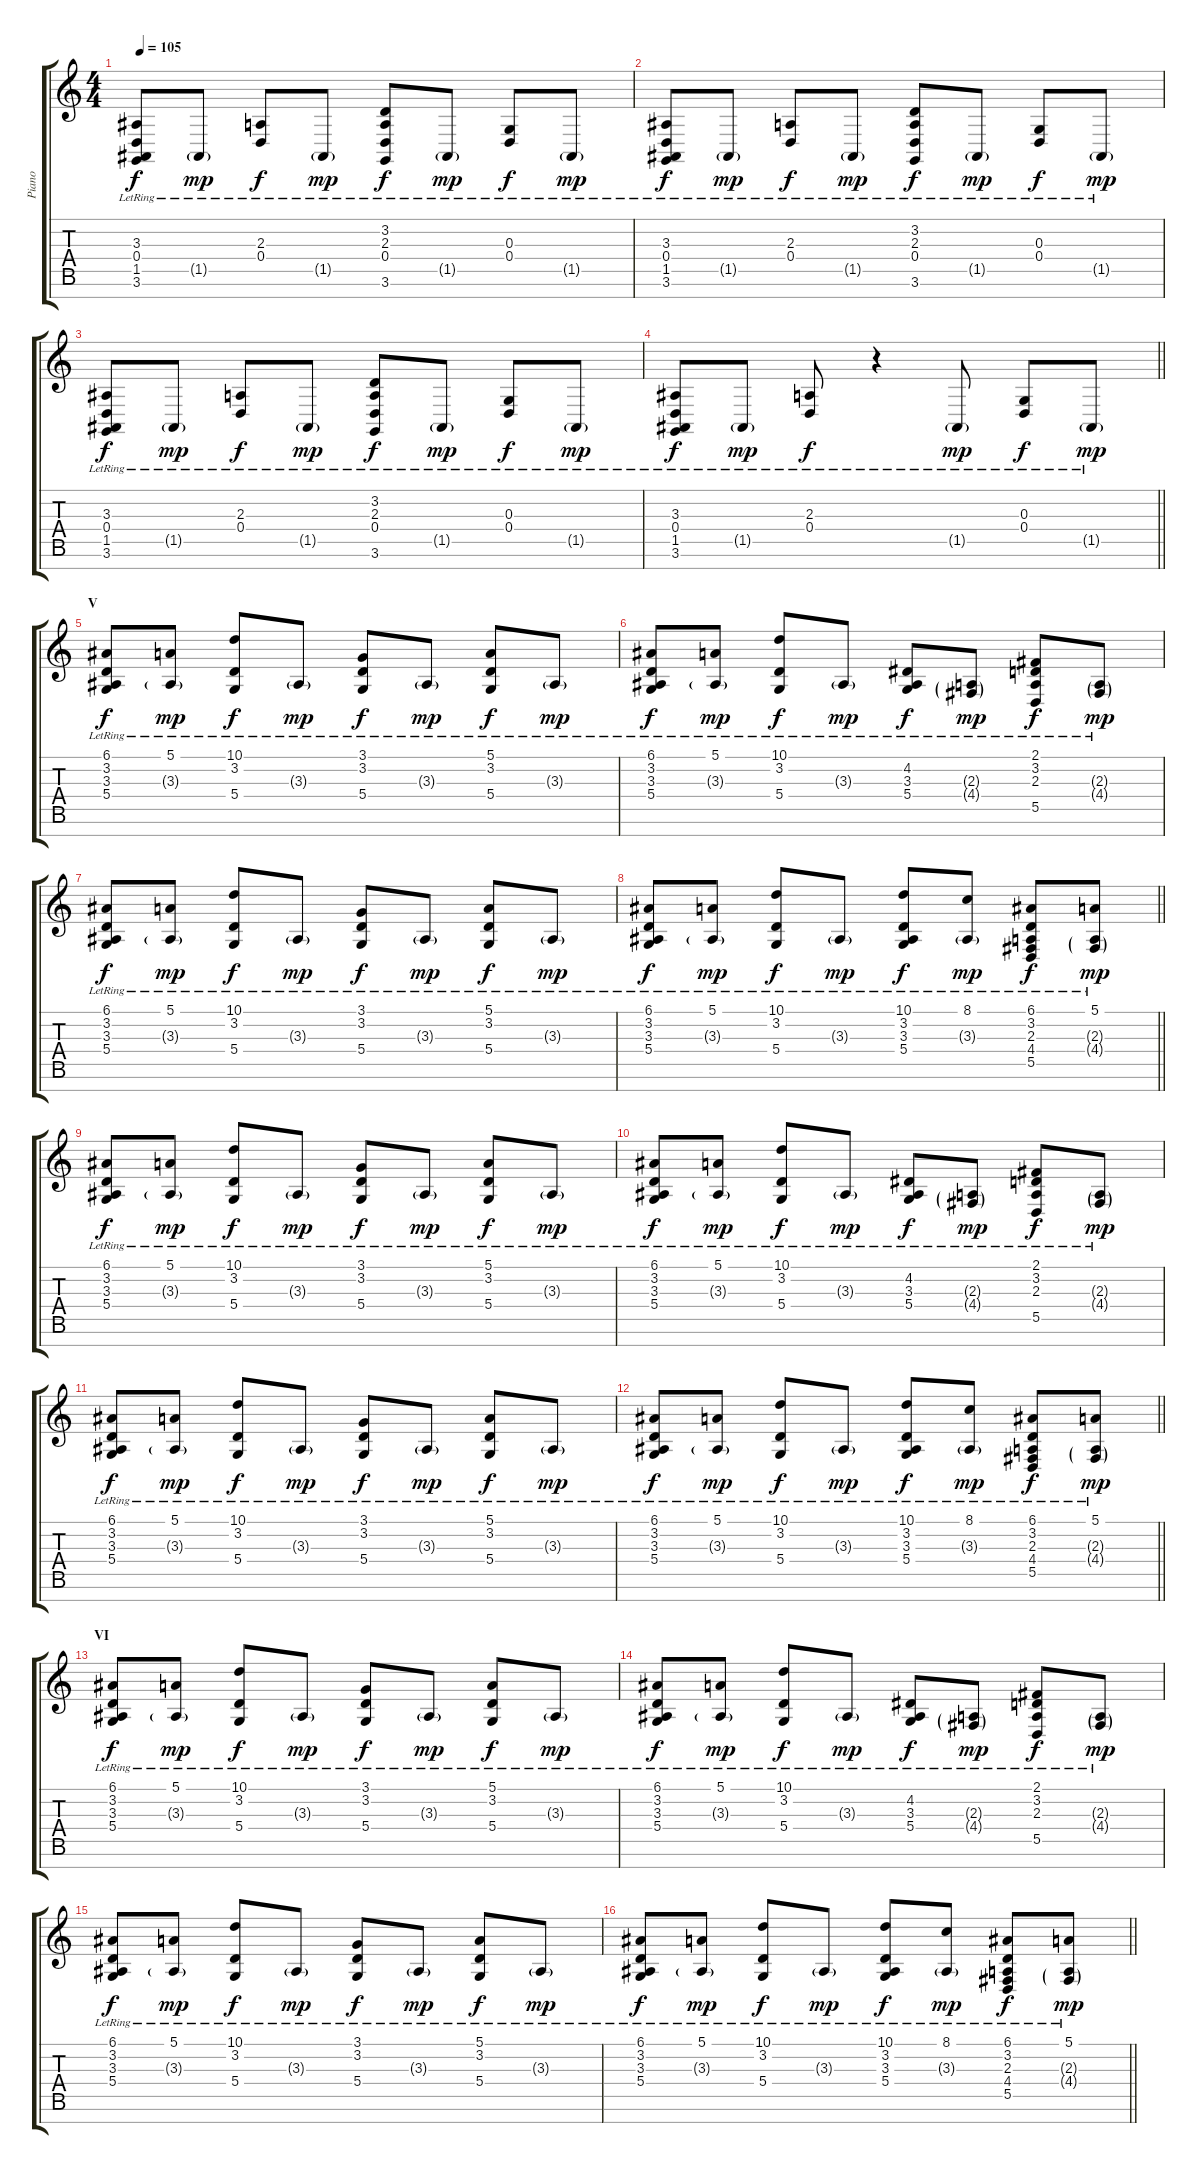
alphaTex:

\track ("Piano" "Piano") {instrument acousticgrandpiano}
\staff {score tabs}
\tuning (E4 B3 G3 D3 A2 E2 B1) {hide}
\ts (4 4)
\tempo 105
\clef g2
\ks c
(3.3{lr} 0.4{lr} 1.5{lr} 3.6{lr}).8{dy f} 1.5{g lr}.8{dy mp} (2.3{lr} 0.4{lr}).8{dy f} 1.5{g lr}.8{dy mp} (3.2{lr} 2.3 0.4{lr} 3.6{lr}).8{dy f} 1.5{g lr}.8{dy mp} (0.3{lr} 0.4{lr}).8{dy f} 1.5{g lr}.8{dy mp} |
(3.3{lr} 0.4{lr} 1.5{lr} 3.6{lr}).8{dy f} 1.5{g lr}.8{dy mp} (2.3{lr} 0.4{lr}).8{dy f} 1.5{g lr}.8{dy mp} (3.2{lr} 2.3 0.4{lr} 3.6{lr}).8{dy f} 1.5{g lr}.8{dy mp} (0.3{lr} 0.4{lr}).8{dy f} 1.5{g lr}.8{dy mp} |
(3.3{lr} 0.4{lr} 1.5{lr} 3.6{lr}).8{dy f} 1.5{g lr}.8{dy mp} (2.3{lr} 0.4{lr}).8{dy f} 1.5{g lr}.8{dy mp} (3.2{lr} 2.3 0.4{lr} 3.6{lr}).8{dy f} 1.5{g lr}.8{dy mp} (0.3{lr} 0.4{lr}).8{dy f} 1.5{g lr}.8{dy mp} |
\barLineRight lightlight
(3.3{lr} 0.4{lr} 1.5{lr} 3.6{lr}).8{dy f} 1.5{g lr}.8{dy mp} (2.3{lr} 0.4{lr}).8{dy f} r.4 1.5{g lr}.8{dy mp} (0.3{lr} 0.4{lr}).8{dy f} 1.5{g lr}.8{dy mp} |
\section ("" "V")
(6.1{lr} 3.2{lr} 3.3{lr} 5.4{lr}).8{dy f} (5.1{lr} 3.3{g lr}).8{dy mp} (10.1{lr} 3.2{lr} 5.4{lr}).8{dy f} 3.3{g lr}.8{dy mp} (3.1{lr} 3.2{lr} 5.4{lr}).8{dy f} 3.3{g lr}.8{dy mp} (5.1{lr} 3.2{lr} 5.4{lr}).8{dy f} 3.3{g lr}.8{dy mp} |
(6.1{lr} 3.2{lr} 3.3{lr} 5.4{lr}).8{dy f} (5.1 3.3{g lr}).8{dy mp} (10.1{lr} 3.2{lr} 5.4{lr}).8{dy f} 3.3{g lr}.8{dy mp} (4.2{lr} 3.3{lr} 5.4{lr}).8{dy f} (2.3{g lr} 4.4{g lr}).8{dy mp} (2.1{lr} 3.2{lr} 2.3{lr} 5.5{lr}).8{dy f} (2.3{g lr} 4.4{g lr}).8{dy mp} |
(6.1{lr} 3.2{lr} 3.3{lr} 5.4{lr}).8{dy f} (5.1{lr} 3.3{g lr}).8{dy mp} (10.1{lr} 3.2{lr} 5.4{lr}).8{dy f} 3.3{g lr}.8{dy mp} (3.1{lr} 3.2{lr} 5.4{lr}).8{dy f} 3.3{g lr}.8{dy mp} (5.1{lr} 3.2{lr} 5.4{lr}).8{dy f} 3.3{g lr}.8{dy mp} |
\barLineRight lightlight
(6.1{lr} 3.2 3.3 5.4{lr}).8{dy f} (5.1{lr} 3.3{g lr}).8{dy mp} (10.1{lr} 3.2 5.4{lr}).8{dy f} 3.3{g lr}.8{dy mp} (10.1{lr} 3.2 3.3 5.4{lr}).8{dy f} (8.1{lr} 3.3{g lr}).8{dy mp} (6.1{lr} 3.2 2.3 4.4 5.5{lr}).8{dy f} (5.1{lr} 2.3{g} 4.4{g lr}).8{dy mp} |
(6.1{lr} 3.2{lr} 3.3{lr} 5.4{lr}).8{dy f} (5.1{lr} 3.3{g lr}).8{dy mp} (10.1{lr} 3.2{lr} 5.4{lr}).8{dy f} 3.3{g lr}.8{dy mp} (3.1{lr} 3.2{lr} 5.4{lr}).8{dy f} 3.3{g lr}.8{dy mp} (5.1{lr} 3.2{lr} 5.4{lr}).8{dy f} 3.3{g lr}.8{dy mp} |
(6.1{lr} 3.2{lr} 3.3{lr} 5.4{lr}).8{dy f} (5.1 3.3{g lr}).8{dy mp} (10.1{lr} 3.2{lr} 5.4{lr}).8{dy f} 3.3{g lr}.8{dy mp} (4.2{lr} 3.3{lr} 5.4{lr}).8{dy f} (2.3{g lr} 4.4{g lr}).8{dy mp} (2.1{lr} 3.2{lr} 2.3{lr} 5.5{lr}).8{dy f} (2.3{g lr} 4.4{g lr}).8{dy mp} |
(6.1{lr} 3.2{lr} 3.3{lr} 5.4{lr}).8{dy f} (5.1{lr} 3.3{g lr}).8{dy mp} (10.1{lr} 3.2{lr} 5.4{lr}).8{dy f} 3.3{g lr}.8{dy mp} (3.1{lr} 3.2{lr} 5.4{lr}).8{dy f} 3.3{g lr}.8{dy mp} (5.1{lr} 3.2{lr} 5.4{lr}).8{dy f} 3.3{g lr}.8{dy mp} |
\barLineRight lightlight
(6.1{lr} 3.2 3.3 5.4{lr}).8{dy f} (5.1{lr} 3.3{g lr}).8{dy mp} (10.1{lr} 3.2 5.4{lr}).8{dy f} 3.3{g lr}.8{dy mp} (10.1{lr} 3.2 3.3 5.4{lr}).8{dy f} (8.1{lr} 3.3{g lr}).8{dy mp} (6.1{lr} 3.2 2.3 4.4 5.5{lr}).8{dy f} (5.1{lr} 2.3{g} 4.4{g lr}).8{dy mp} |
\section ("" "VI")
(6.1{lr} 3.2{lr} 3.3{lr} 5.4{lr}).8{dy f} (5.1{lr} 3.3{g lr}).8{dy mp} (10.1{lr} 3.2{lr} 5.4{lr}).8{dy f} 3.3{g lr}.8{dy mp} (3.1{lr} 3.2{lr} 5.4{lr}).8{dy f} 3.3{g lr}.8{dy mp} (5.1{lr} 3.2{lr} 5.4{lr}).8{dy f} 3.3{g lr}.8{dy mp} |
(6.1{lr} 3.2{lr} 3.3{lr} 5.4{lr}).8{dy f} (5.1 3.3{g lr}).8{dy mp} (10.1{lr} 3.2{lr} 5.4{lr}).8{dy f} 3.3{g lr}.8{dy mp} (4.2{lr} 3.3{lr} 5.4{lr}).8{dy f} (2.3{g lr} 4.4{g lr}).8{dy mp} (2.1{lr} 3.2{lr} 2.3{lr} 5.5{lr}).8{dy f} (2.3{g lr} 4.4{g lr}).8{dy mp} |
(6.1{lr} 3.2{lr} 3.3{lr} 5.4{lr}).8{dy f} (5.1{lr} 3.3{g lr}).8{dy mp} (10.1{lr} 3.2{lr} 5.4{lr}).8{dy f} 3.3{g lr}.8{dy mp} (3.1{lr} 3.2{lr} 5.4{lr}).8{dy f} 3.3{g lr}.8{dy mp} (5.1{lr} 3.2{lr} 5.4{lr}).8{dy f} 3.3{g lr}.8{dy mp} |
\barLineRight lightlight
(6.1{lr} 3.2 3.3 5.4{lr}).8{dy f} (5.1{lr} 3.3{g lr}).8{dy mp} (10.1{lr} 3.2 5.4{lr}).8{dy f} 3.3{g lr}.8{dy mp} (10.1{lr} 3.2 3.3 5.4{lr}).8{dy f} (8.1{lr} 3.3{g lr}).8{dy mp} (6.1{lr} 3.2 2.3 4.4 5.5{lr}).8{dy f} (5.1{lr} 2.3{g} 4.4{g lr}).8{dy mp}
